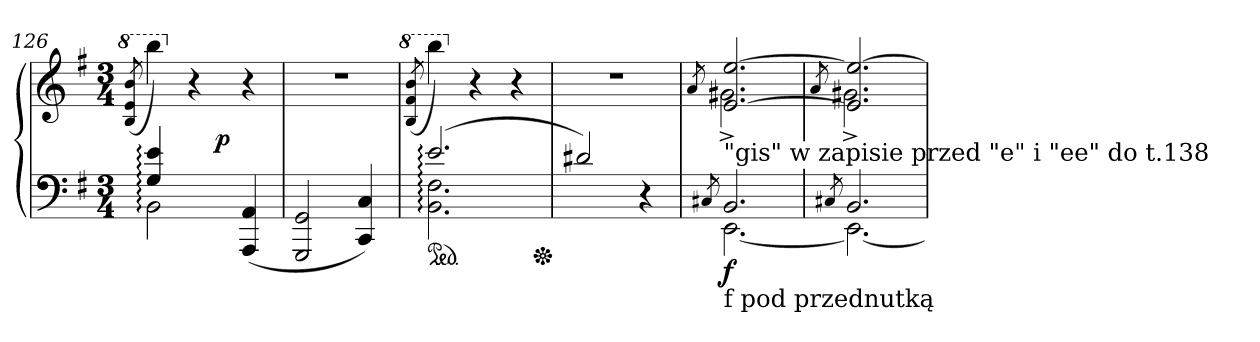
**kern	**kern	**dynam
*part1	*part1	*part1
*staff2	*staff1	*staff1/2
*clefF4	*clefG2	*
*k[f#]	*k[f#]	*
*M3/4	*M3/4	*
*	*8va	*
=126	=126	=126
.	(>8qb/ 8qee/ 8qbb/	.
*^	*^	*
4G: 4e:	2BB:	4bbb)	4.ryy	.
*	*	*X8va	*	*
2rAyy	.	4r	.	.
.	.	.	4.ryy	p
.	(>4AAA 4AA	4r	.	.
*v	*v	*	*	*
*	*v	*v	*
=127	=127	=127
2GGG 2GG	2.rdd	.
4CC 4C)	.	.
=128	=128	=128
*	*8va	*
.	(>8qb/ 8qff#/ 8qbb/	.
*^	*	*
*ped	*	*	*
(>2.e:	2.BB: 2.F#:	4bbb)	.
*	*	*X8va	*
.	.	4r	.
.	.	4r	.
*v	*v	*	*
*Xped	*	*
=129	=129	=129
2d#X/)	2.rdd	.
4r	.	.
=130	=130	=130
8qC#X/	8qa/	.
*^	*^	*
!	!	!LO:TX:b:t="gis" w zapisie przed "e" i "ee" do t.138	!	!
!LO:TX:b:t=f pod przednutką	!	!	!	!
!	!	!	!	!LO:DY:b=2
2.BB	[2.EE	[2.e [2.ee	2.g#X^	f
=131	=131	=131	=131	=131
8qC#X/	.	8qa/	.	.
2.BB	2.EE_	2.e] 2.ee_	2.g#X^	.
*v	*v	*	*	*
*	*v	*v	*
=	=	=
*-	*-	*-
